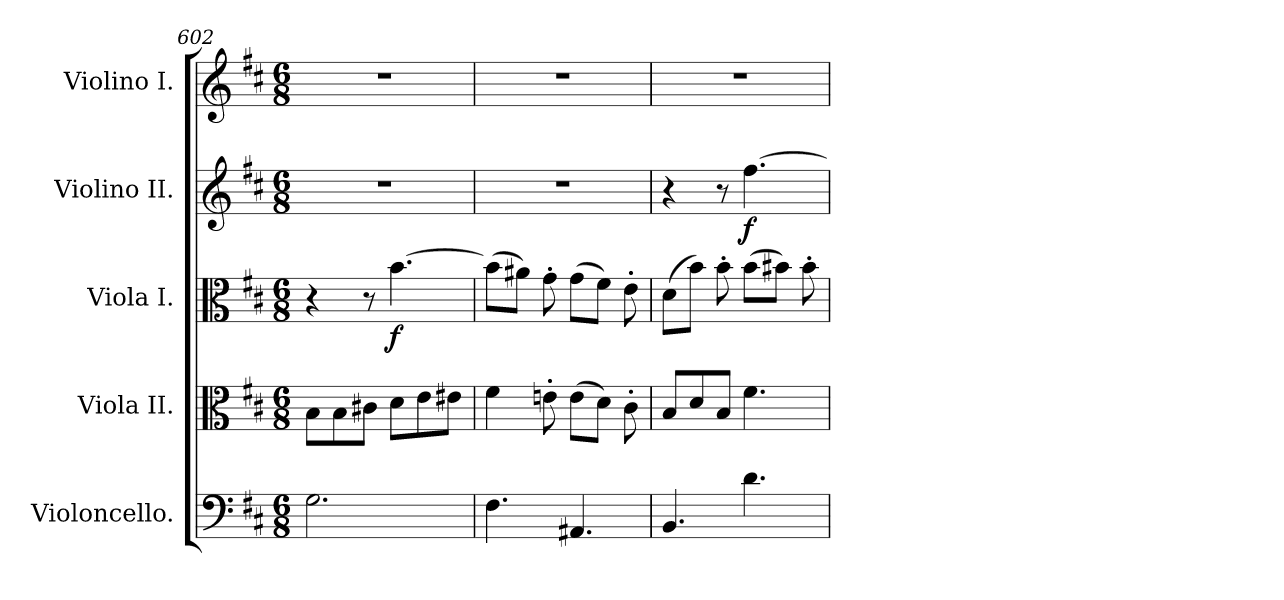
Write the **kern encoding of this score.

**kern	**kern	**kern	**dynam	**kern	**dynam	**kern
*part5	*part4	*part3	*part3	*part2	*part2	*part1
*staff5	*staff4	*staff3	*staff3	*staff2	*staff2	*staff1
*I"Violoncello.	*I"Viola II.	*I"Viola I.	*	*I"Violino II.	*	*I"Violino I.
*I'Vc	*I'Vla	*I'Vla	*	*I'Vln	*	*I'Vln
*clefF4	*clefC3	*clefC3	*	*clefG2	*	*clefG2
*k[f#c#]	*k[f#c#]	*k[f#c#]	*	*k[f#c#]	*	*k[f#c#]
*M6/8	*M6/8	*M6/8	*	*M6/8	*	*M6/8
=602	=602	=602	=602	=602	=602	=602
2.G\	8B\L	4r	.	2.r	.	2.r
.	8B\	.	.	.	.	.
.	8c#X\J	8r	.	.	.	.
!	!	!	!LO:DY:b	!	!	!
.	8d\L	[4.b\	f	.	.	.
.	8e\	.	.	.	.	.
.	8e#X\J	.	.	.	.	.
!!LO:PB:g=z
=603	=603	=603	=603	=603	=603	=603
4.F#\	4f#\	(>8b\L]	.	2.r	.	2.r
.	.	8a#X\J)	.	.	.	.
.	8en'\	8g'\	.	.	.	.
4.AA#X/	(>8e\L	(>8g\L	.	.	.	.
.	8d\J)	8f#\J)	.	.	.	.
.	8c#'\	8e'\	.	.	.	.
=604	=604	=604	=604	=604	=604	=604
4.BB/	8B/L	(>8d\L	.	4r	.	2.r
.	8d/	8b\J)	.	.	.	.
.	8B/J	8b'\	.	8r	.	.
!	!	!	!	!	!LO:DY:b	!
4.d\	4.f#\	(>8b\L	.	[4.ff#\	f	.
.	.	8b#X\J)	.	.	.	.
.	.	8b#'\	.	.	.	.
=	=	=	=	=	=	=
*-	*-	*-	*-	*-	*-	*-
